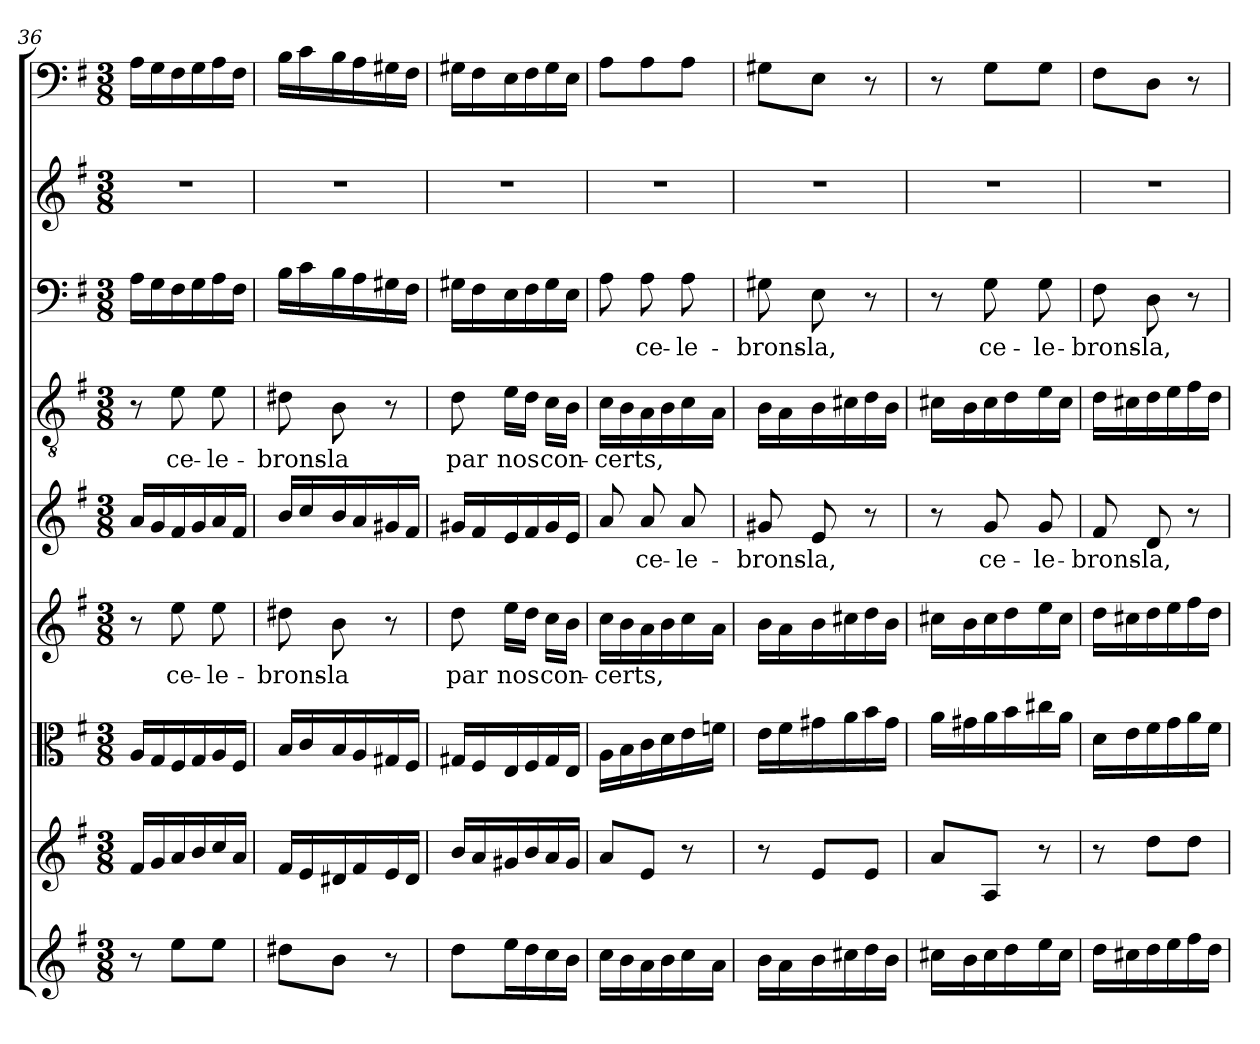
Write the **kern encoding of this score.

**kern	**kern	**kern	**kern	**text	**kern	**text	**kern	**text	**kern	**text	**kern	**kern
*part9	*part8	*part7	*part6	*part6	*part5	*part5	*part4	*part4	*part3	*part3	*part2	*part1
*staff9	*staff8	*staff7	*staff6	*staff6	*staff5	*staff5	*staff4	*staff4	*staff3	*staff3	*staff2	*staff1
*clefG2	*clefG2	*clefC3	*clefG2	*	*clefG2	*	*clefGv2	*	*clefF4	*	*clefG2	*clefF4
*k[f#]	*k[f#]	*k[f#]	*k[f#]	*	*k[f#]	*	*k[f#]	*	*k[f#]	*	*k[f#]	*k[f#]
*G:	*G:	*G:	*G:	*	*G:	*	*G:	*	*G:	*	*G:	*G:
*M3/8	*M3/8	*M3/8	*M3/8	*	*M3/8	*	*M3/8	*	*M3/8	*	*M3/8	*M3/8
=36	=36	=36	=36	=36	=36	=36	=36	=36	=36	=36	=36	=36
8r	16f#/LL	16A/LL	8r	.	16a/LL	.	8r	.	16A\LL	.	4.r	16A\LL
.	16g/	16G/	.	.	16g/	.	.	.	16G\	.	.	16G\
8ee\L	16a/	16F#/	8ee\	ce-	16f#/	.	8e\	ce-	16F#\	.	.	16F#\
.	16b/	16G/	.	.	16g/	.	.	.	16G\	.	.	16G\
8ee\J	16cc/	16A/	8ee\	-le-	16a/	.	8e\	-le-	16A\	.	.	16A\
.	16a/JJ	16F#/JJ	.	.	16f#/JJ	.	.	.	16F#\JJ	.	.	16F#\JJ
=37	=37	=37	=37	=37	=37	=37	=37	=37	=37	=37	=37	=37
8dd#X\L	16f#/LL	16B/LL	8dd#X\	-brons-	16b/LL	.	8d#X\	-brons-	16B\LL	.	4.r	16B\LL
.	16e/	16c/	.	.	16cc/	.	.	.	16c\	.	.	16c\
8b\J	16d#X/	16B/	8b\	-la	16b/	.	8B\	-la	16B\	.	.	16B\
.	16f#/	16A/	.	.	16a/	.	.	.	16A\	.	.	16A\
8r	16e/	16G#X/	8r	.	16g#X/	.	8r	.	16G#X\	.	.	16G#X\
.	16d#/JJ	16F#/JJ	.	.	16f#/JJ	.	.	.	16F#\JJ	.	.	16F#\JJ
=38	=38	=38	=38	=38	=38	=38	=38	=38	=38	=38	=38	=38
8dd\L	16b/LL	16G#X/LL	8dd\	par	16g#X/LL	.	8d\	par	16G#X\LL	.	4.r	16G#X\LL
.	16a/	16F#/	.	.	16f#/	.	.	.	16F#\	.	.	16F#\
16ee\L	16g#X/	16E/	16ee\LL	nos	16e/	.	16e\LL	nos	16E\	.	.	16E\
16dd\	16b/	16F#/	16dd\JJ	.	16f#/	.	16d\JJ	.	16F#\	.	.	16F#\
16cc\	16a/	16G#/	16cc\LL	con-	16g#/	.	16c\LL	con-	16G#\	.	.	16G#\
16b\JJ	16g#/JJ	16E/JJ	16b\JJ	.	16e/JJ	.	16B\JJ	.	16E\JJ	.	.	16E\JJ
=39	=39	=39	=39	=39	=39	=39	=39	=39	=39	=39	=39	=39
16cc\LL	8a/L	16A\LL	16cc\LL	-certs,	8a/	.	16c\LL	-certs,	8A\	.	4.r	8A\L
16b\	.	16B\	16b\	.	.	.	16B\	.	.	.	.	.
16a\	8e/J	16c\	16a\	.	8a/	ce-	16A\	.	8A\	ce-	.	8A\
16b\	.	16d\	16b\	.	.	.	16B\	.	.	.	.	.
16cc\	8r	16e\	16cc\	.	8a/	-le-	16c\	.	8A\	-le-	.	8A\J
16a\JJ	.	16fn\JJ	16a\JJ	.	.	.	16A\JJ	.	.	.	.	.
=40	=40	=40	=40	=40	=40	=40	=40	=40	=40	=40	=40	=40
16b\LL	8r	16e\LL	16b\LL	.	8g#X/	-brons-	16B\LL	.	8G#X\	-brons-	4.r	8G#X\L
16a\	.	16f#\	16a\	.	.	.	16A\	.	.	.	.	.
16b\	8e/L	16g#X\	16b\	.	8e/	-la,	16B\	.	8E\	-la,	.	8E\J
16cc#X\	.	16a\	16cc#X\	.	.	.	16c#X\	.	.	.	.	.
16dd\	8e/J	16b\	16dd\	.	8r	.	16d\	.	8r	.	.	8r
16b\JJ	.	16g#\JJ	16b\JJ	.	.	.	16B\JJ	.	.	.	.	.
=41	=41	=41	=41	=41	=41	=41	=41	=41	=41	=41	=41	=41
16cc#X\LL	8a/L	16a\LL	16cc#X\LL	.	8r	.	16c#X\LL	.	8r	.	4.r	8r
16b\	.	16g#X\	16b\	.	.	.	16B\	.	.	.	.	.
16cc#\	8A/J	16a\	16cc#\	.	8g/	ce-	16c#\	.	8G\	ce-	.	8G\L
16dd\	.	16b\	16dd\	.	.	.	16d\	.	.	.	.	.
16ee\	8r	16cc#X\	16ee\	.	8g/	-le-	16e\	.	8G\	-le-	.	8G\J
16cc#\JJ	.	16a\JJ	16cc#\JJ	.	.	.	16c#\JJ	.	.	.	.	.
=42	=42	=42	=42	=42	=42	=42	=42	=42	=42	=42	=42	=42
16dd\LL	8r	16d\LL	16dd\LL	.	8f#/	-brons-	16d\LL	.	8F#\	-brons-	4.r	8F#\L
16cc#X\	.	16e\	16cc#X\	.	.	.	16c#X\	.	.	.	.	.
16dd\	8dd\L	16f#\	16dd\	.	8d/	-la,	16d\	.	8D\	-la,	.	8D\J
16ee\	.	16g\	16ee\	.	.	.	16e\	.	.	.	.	.
16ff#\	8dd\J	16a\	16ff#\	.	8r	.	16f#\	.	8r	.	.	8r
16dd\JJ	.	16f#\JJ	16dd\JJ	.	.	.	16d\JJ	.	.	.	.	.
=	=	=	=	=	=	=	=	=	=	=	=	=
*-	*-	*-	*-	*-	*-	*-	*-	*-	*-	*-	*-	*-
